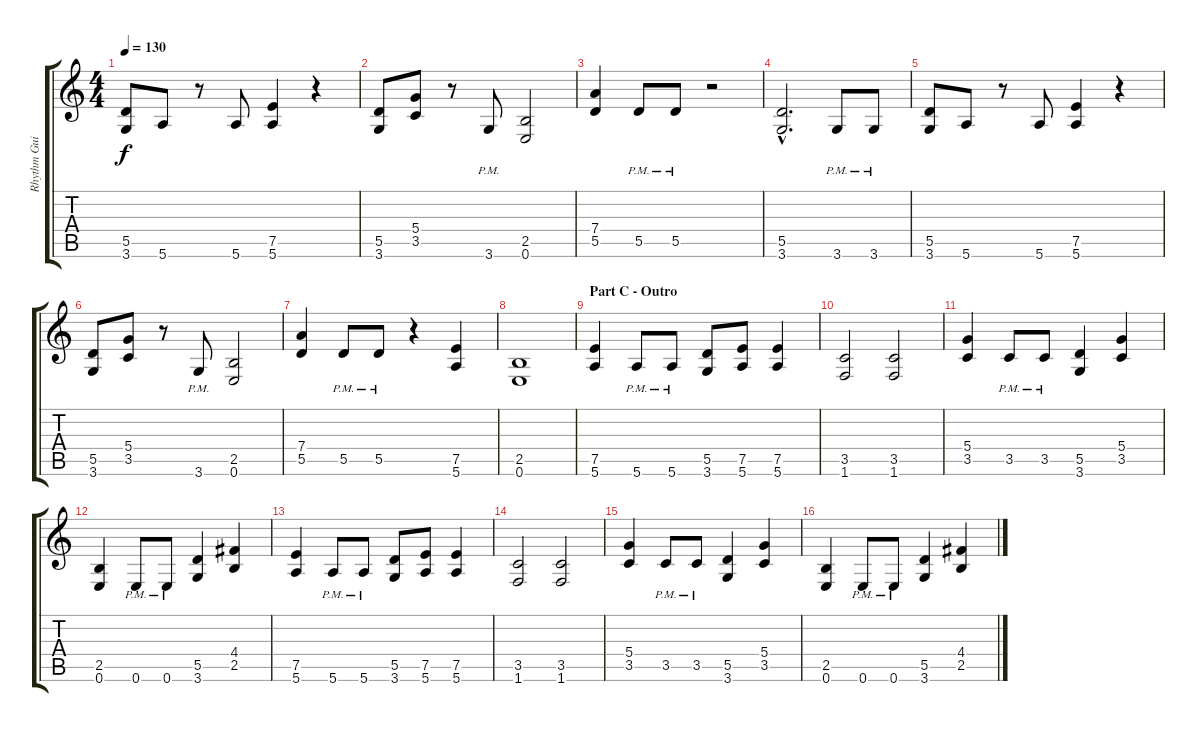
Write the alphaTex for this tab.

\track ("Rhythm Guitar" "Rhythm Gui") {instrument distortionguitar}
\staff {score tabs}
\tuning (E4 B3 G3 D3 A2 E2) {hide}
\ts (4 4)
\tempo 130
\clef g2
\ks c
(5.5 3.6).8{dy f} 5.6.8 r.8 5.6.8 (7.5 5.6).4 r.4 |
(5.5 3.6).8 (5.4 3.5).8 r.8 3.6{pm}.8 (2.5 0.6).2 |
(7.4 5.5).4 5.5{pm}.8 5.5{pm}.8 r.2 |
(5.5{hac} 3.6{hac}).2{d} 3.6{pm}.8 3.6{pm}.8 |
(5.5 3.6).8 5.6.8 r.8 5.6.8 (7.5 5.6).4 r.4 |
(5.5 3.6).8 (5.4 3.5).8 r.8 3.6{pm}.8 (2.5 0.6).2 |
(7.4 5.5).4 5.5{pm}.8 5.5{pm}.8 r.4 (7.5 5.6).4 |
(2.5 0.6).1 |
\section ("" "Part C - Outro")
(7.5 5.6).4 5.6{pm}.8 5.6{pm}.8 (5.5 3.6).8 (7.5 5.6).8 (7.5 5.6).4 |
(3.5 1.6).2 (3.5 1.6).2 |
(5.4 3.5).4 3.5{pm}.8 3.5{pm}.8 (5.5 3.6).4 (5.4 3.5).4 |
(2.5 0.6).4 0.6{pm}.8 0.6{pm}.8 (5.5 3.6).4 (4.4 2.5).4 |
(7.5 5.6).4 5.6{pm}.8 5.6{pm}.8 (5.5 3.6).8 (7.5 5.6).8 (7.5 5.6).4 |
(3.5 1.6).2 (3.5 1.6).2 |
(5.4 3.5).4 3.5{pm}.8 3.5{pm}.8 (5.5 3.6).4 (5.4 3.5).4 |
(2.5 0.6).4 0.6{pm}.8 0.6{pm}.8 (5.5 3.6).4 (4.4 2.5).4
